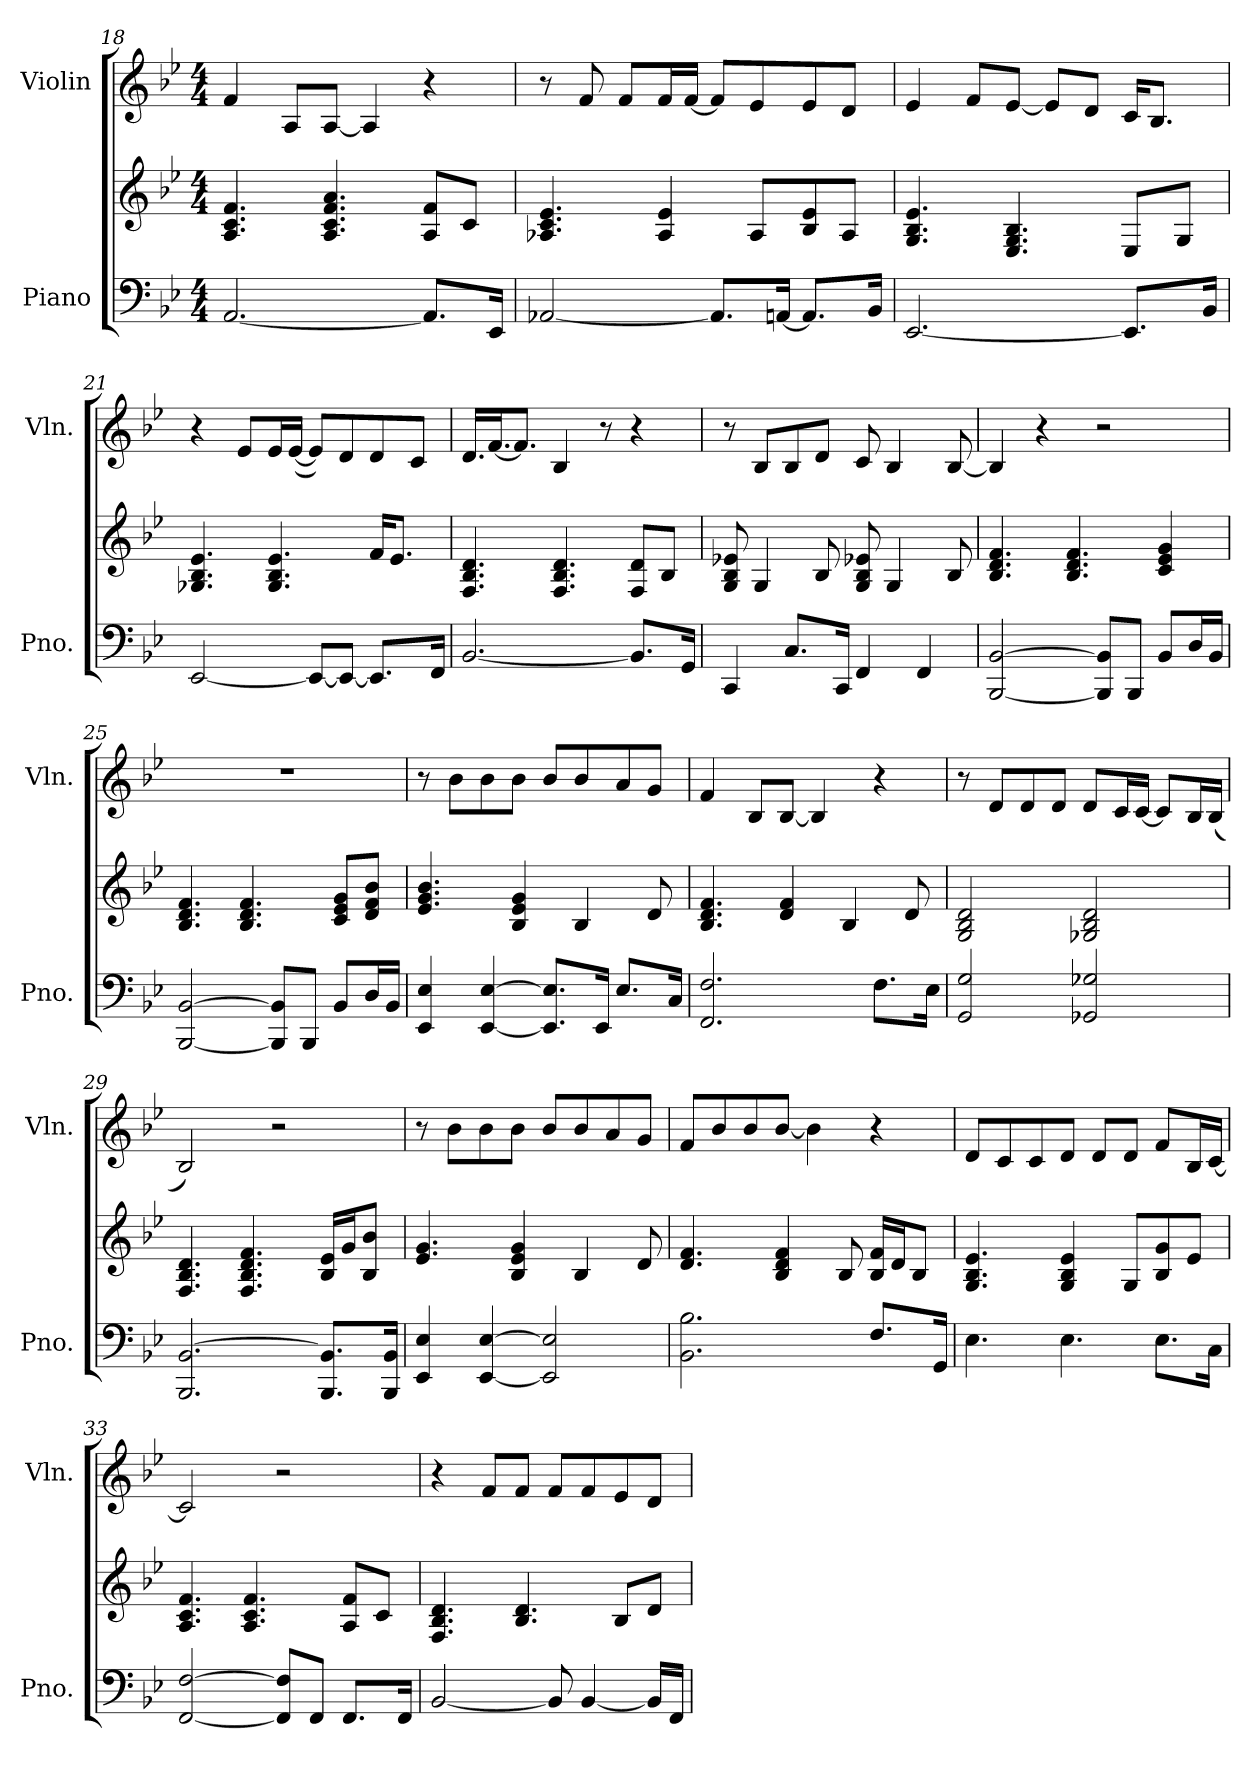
**kern	**kern	**kern
*part2	*part2	*part1
*staff3	*staff2	*staff1
*I"Piano	*	*I"Violin
*I'Pno.	*	*I'Vln.
*clefF4	*clefG2	*clefG2
*k[b-e-]	*k[b-e-]	*k[b-e-]
*M4/4	*M4/4	*M4/4
=18	=18	=18
[2.AA/	4.A/ 4.c/ 4.f/	4f/
.	.	8A/L
.	4.A/ 4.c/ 4.f/ 4.a/	[8A/J
.	.	4A/]
8.AA/L]	8A/ 8f/L	4r
.	8c/J	.
16EE-/Jk	.	.
!!LO:LB:g=z
=19	=19	=19
[2AA-X/	4.A-X/ 4.c/ 4.e-/	8r
.	.	8f/
.	.	8f/L
.	4A-/ 4e-/	16f/L
.	.	[16f/JJ
8.AA-/L]	.	8f/L]
.	8A-/L	8e-/
[16AAn/Jk	.	.
8.AA/L]	8B-/ 8e-/	8e-/
.	8A-/J	8d/J
16BB-/Jk	.	.
=20	=20	=20
[2.EE-/	4.G/ 4.B-/ 4.e-/	4e-/
.	.	8f/L
.	4.E-/ 4.G/ 4.B-/	[8e-/J
.	.	8e-/L]
.	.	8d/J
8.EE-/L]	8E-/L	16c/KL
.	.	8.B-/J
.	8G/J	.
16BB-/Jk	.	.
=21	=21	=21
[2EE-/	4.G-X/ 4.B-/ 4.e-/	4r
.	.	8e-/L
.	4.G-/ 4.B-/ 4.e-/	16e-/L
.	.	(>[16e-/JJ
8EE-/L_	.	8e-/L])
8EE-/J_	.	8d/
8.EE-/L]	16f/KL	8d/
.	8.e-/J	.
.	.	8c/J
16FF/Jk	.	.
=22	=22	=22
[2.BB-/	4.F/ 4.B-/ 4.d/	16.d/LL
.	.	[16.f/J
.	.	8.f/J]
.	4.F/ 4.B-/ 4.d/	4B-/
.	.	8r
8.BB-/L]	8F/ 8d/L	4r
.	8B-/J	.
16GG/Jk	.	.
=23	=23	=23
4CC/	8G/ 8B-/ 8e-X/	8r
.	4G/	8B-/L
8.C/L	.	8B-/
.	8B-/	8d/J
16CC/Jk	.	.
4FF/	8G/ 8B-/ 8e-X/	8c/
.	4G/	4B-/
4FF/	.	.
.	8B-/	[8B-/
!!LO:PB:g=z
=24	=24	=24
[2BBB-/ [2BB-/	4.B-/ 4.d/ 4.f/	4B-/]
.	.	4r
.	4.B-/ 4.d/ 4.f/	.
8BBB-/] 8BB-/]L	.	2r
8BBB-/J	.	.
8BB-/L	4c/ 4e-/ 4g/	.
16D/L	.	.
16BB-/JJ	.	.
=25	=25	=25
[2BBB-/ [2BB-/	4.B-/ 4.d/ 4.f/	1r
.	4.B-/ 4.d/ 4.f/	.
8BBB-/] 8BB-/]L	.	.
8BBB-/J	.	.
8BB-/L	8c/ 8e-/ 8g/L	.
16D/L	8d/ 8f/ 8b-/J	.
16BB-/JJ	.	.
=26	=26	=26
4EE-/ 4E-/	4.e-/ 4.g/ 4.b-/	8r
.	.	8b-\L
[4EE-/ [4E-/	.	8b-\
.	4B-/ 4e-/ 4g/	8b-\J
8.EE-/] 8.E-/]L	.	8b-/L
.	4B-/	8b-/
16EE-/Jk	.	.
8.E-/L	.	8a/
.	8d/	8g/J
16C/Jk	.	.
=27	=27	=27
2.FF/ 2.F/	4.B-/ 4.d/ 4.f/	4f/
.	.	8B-/L
.	4d/ 4f/	[8B-/J
.	.	4B-/]
.	4B-/	.
8.F\L	.	4r
.	8d/	.
16E-\Jk	.	.
=28	=28	=28
2GG/ 2G/	2G/ 2B-/ 2d/	8r
.	.	8d/L
.	.	8d/
.	.	8d/J
2GG-X/ 2G-X/	2G-X/ 2B-/ 2d/	8d/L
.	.	16c/L
.	.	[16c/JJ
.	.	8c/L]
.	.	16B-/L
.	.	(<16B-/JJ
=29	=29	=29
2.BBB-/ [2.BB-/	4.F/ 4.B-/ 4.d/	2B-/)
.	4.F/ 4.B-/ 4.d/ 4.f/	.
.	.	2r
8.BBB-/ 8.BB-/]L	16B-/ 16e-/LL	.
.	16g/J	.
.	8B-/ 8b-/J	.
16BBB-/ 16BB-/Jk	.	.
!!LO:LB:g=z
=30	=30	=30
4EE-/ 4E-/	4.e-/ 4.g/	8r
.	.	8b-\L
[4EE-/ [4E-/	.	8b-\
.	4B-/ 4e-/ 4g/	8b-\J
2EE-/] 2E-/]	.	8b-/L
.	4B-/	8b-/
.	.	8a/
.	8d/	8g/J
=31	=31	=31
2.BB-\ 2.B-\	4.d/ 4.f/	8f/L
.	.	8b-/
.	.	8b-/
.	4B-/ 4d/ 4f/	[8b-/J
.	.	4b-\]
.	8B-/	.
8.F/L	16B-/ 16f/LL	4r
.	16d/J	.
.	8B-/J	.
16GG/Jk	.	.
=32	=32	=32
4.E-\	4.G/ 4.B-/ 4.e-/	8d/L
.	.	8c/
.	.	8c/
4.E-\	4G/ 4B-/ 4e-/	8d/J
.	.	8d/L
.	8G/L	8d/J
8.E-\L	8B-/ 8g/	8f/L
.	8e-/J	16B-/L
16C\Jk	.	[16c/JJ
=33	=33	=33
[2FF/ [2F/	4.A/ 4.c/ 4.f/	2c/]
.	4.A/ 4.c/ 4.f/	.
8FF/] 8F/]L	.	2r
8FF/J	.	.
8.FF/L	8A/ 8f/L	.
.	8c/J	.
16FF/Jk	.	.
=34	=34	=34
[2BB-/	4.F/ 4.B-/ 4.d/	4r
.	.	8f/L
.	4.B-/ 4.d/	8f/J
8BB-/]	.	8f/L
[4BB-/	.	8f/
.	8B-/L	8e-/
16BB-/LL]	8d/J	8d/J
16FF/JJ	.	.
=	=	=
*-	*-	*-
